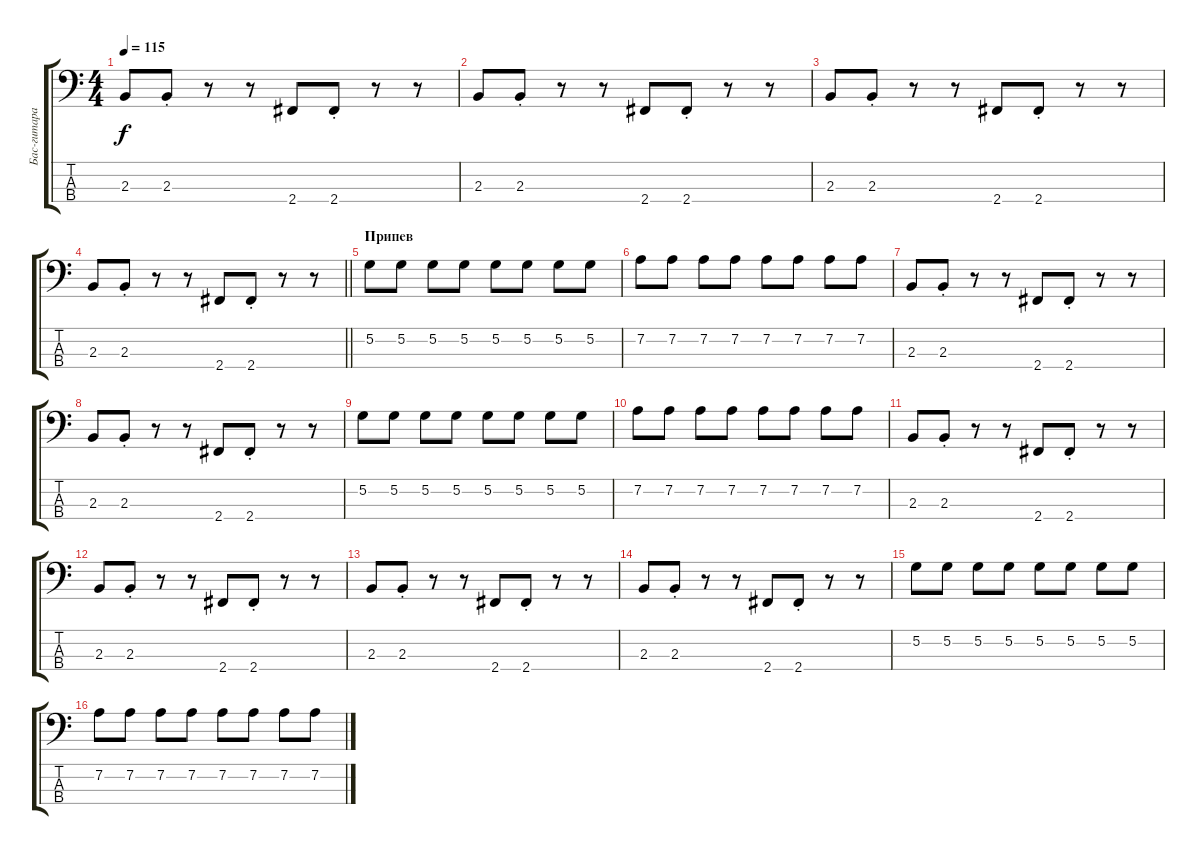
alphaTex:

\track ("Бас-гитара" "Бас-гитара") {instrument electricbassfinger}
\staff {score tabs}
\tuning (G2 D2 A1 E1) {hide}
\ts (4 4)
\tempo 115
\clef f4
\ks c
2.3.8{dy f} 2.3{st}.8 r.8 r.8 2.4.8 2.4{st}.8 r.8 r.8 |
2.3.8 2.3{st}.8 r.8 r.8 2.4.8 2.4{st}.8 r.8 r.8 |
2.3.8 2.3{st}.8 r.8 r.8 2.4.8 2.4{st}.8 r.8 r.8 |
\barLineRight lightlight
2.3.8 2.3{st}.8 r.8 r.8 2.4.8 2.4{st}.8 r.8 r.8 |
\section ("" "Припев")
5.2.8 5.2.8 5.2.8 5.2.8 5.2.8 5.2.8 5.2.8 5.2.8 |
7.2.8 7.2.8 7.2.8 7.2.8 7.2.8 7.2.8 7.2.8 7.2.8 |
2.3.8 2.3{st}.8 r.8 r.8 2.4.8 2.4{st}.8 r.8 r.8 |
2.3.8 2.3{st}.8 r.8 r.8 2.4.8 2.4{st}.8 r.8 r.8 |
5.2.8 5.2.8 5.2.8 5.2.8 5.2.8 5.2.8 5.2.8 5.2.8 |
7.2.8 7.2.8 7.2.8 7.2.8 7.2.8 7.2.8 7.2.8 7.2.8 |
2.3.8 2.3{st}.8 r.8 r.8 2.4.8 2.4{st}.8 r.8 r.8 |
2.3.8 2.3{st}.8 r.8 r.8 2.4.8 2.4{st}.8 r.8 r.8 |
2.3.8 2.3{st}.8 r.8 r.8 2.4.8 2.4{st}.8 r.8 r.8 |
2.3.8 2.3{st}.8 r.8 r.8 2.4.8 2.4{st}.8 r.8 r.8 |
5.2.8 5.2.8 5.2.8 5.2.8 5.2.8 5.2.8 5.2.8 5.2.8 |
7.2.8 7.2.8 7.2.8 7.2.8 7.2.8 7.2.8 7.2.8 7.2.8
